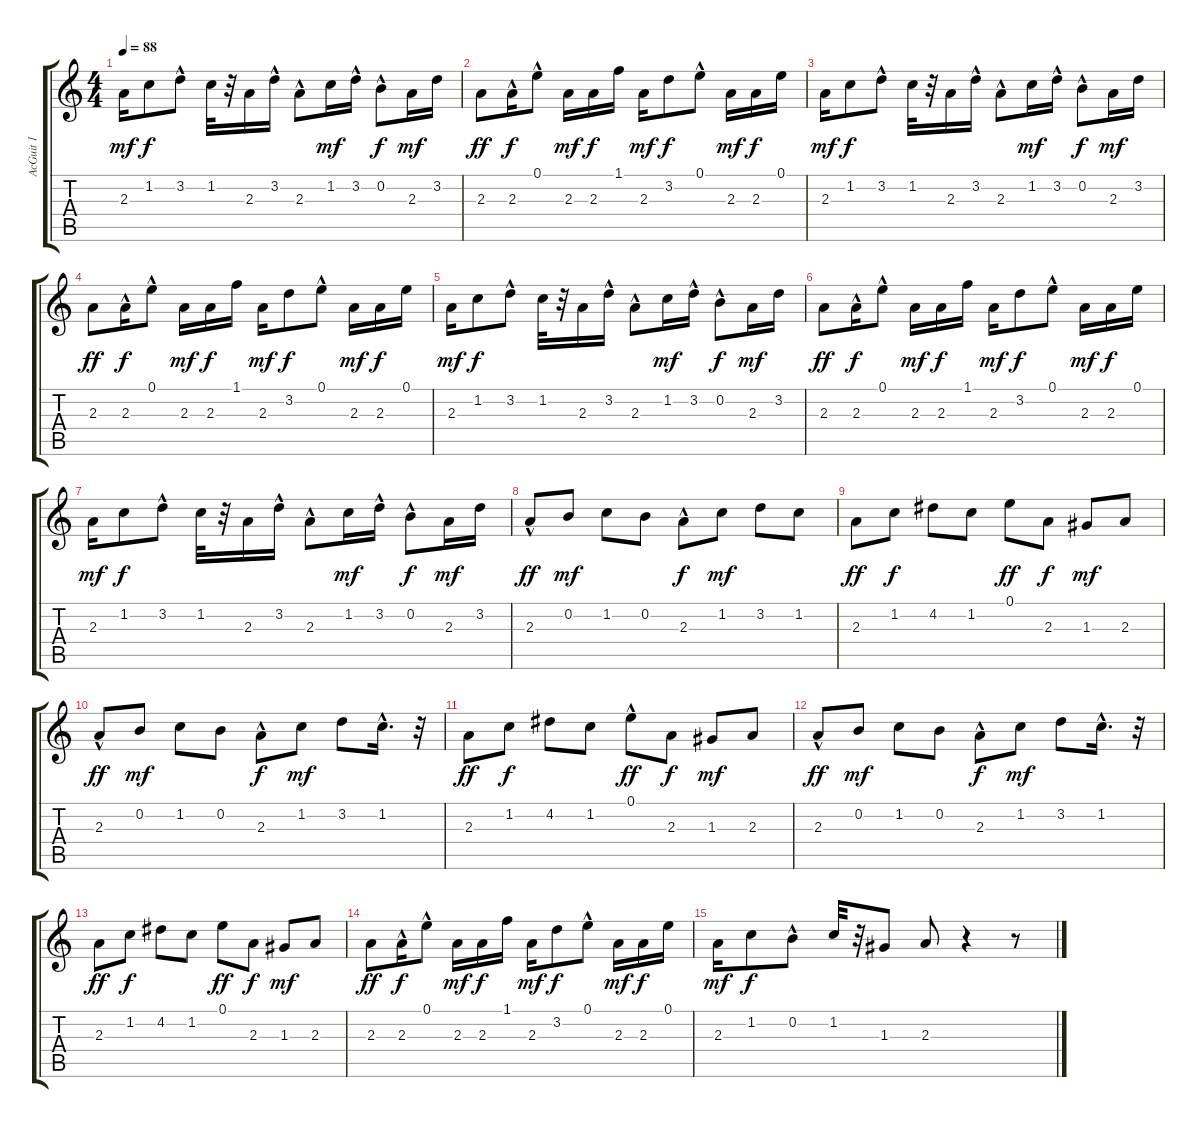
\track ("AcGuit 1" "AcGuit 1") {instrument acousticguitarsteel}
\staff {score tabs}
\tuning (E4 B3 G3 D3 A2 E2) {hide}
\ts (4 4)
\tempo 88
\clef g2
\ks c
2.3.16{dy mf} 1.2.8{dy f} 3.2{hac}.8 1.2.32 r.32 2.3.16 3.2{hac}.16 2.3{hac}.8 1.2.16{dy mf} 3.2{hac}.16 0.2{hac}.8{dy f} 2.3.16{dy mf} 3.2.16 |
2.3.8{dy ff} 2.3{hac}.16{dy f} 0.1{hac}.8 2.3.16{dy mf} 2.3.16{dy f} 1.1.16 2.3.16{dy mf} 3.2.8{dy f} 0.1{hac}.8 2.3.16{dy mf} 2.3.16{dy f} 0.1.16 |
2.3.16{dy mf} 1.2.8{dy f} 3.2{hac}.8 1.2.32 r.32 2.3.16 3.2{hac}.16 2.3{hac}.8 1.2.16{dy mf} 3.2{hac}.16 0.2{hac}.8{dy f} 2.3.16{dy mf} 3.2.16 |
2.3.8{dy ff} 2.3{hac}.16{dy f} 0.1{hac}.8 2.3.16{dy mf} 2.3.16{dy f} 1.1.16 2.3.16{dy mf} 3.2.8{dy f} 0.1{hac}.8 2.3.16{dy mf} 2.3.16{dy f} 0.1.16 |
2.3.16{dy mf} 1.2.8{dy f} 3.2{hac}.8 1.2.32 r.32 2.3.16 3.2{hac}.16 2.3{hac}.8 1.2.16{dy mf} 3.2{hac}.16 0.2{hac}.8{dy f} 2.3.16{dy mf} 3.2.16 |
2.3.8{dy ff} 2.3{hac}.16{dy f} 0.1{hac}.8 2.3.16{dy mf} 2.3.16{dy f} 1.1.16 2.3.16{dy mf} 3.2.8{dy f} 0.1{hac}.8 2.3.16{dy mf} 2.3.16{dy f} 0.1.16 |
2.3.16{dy mf} 1.2.8{dy f} 3.2{hac}.8 1.2.32 r.32 2.3.16 3.2{hac}.16 2.3{hac}.8 1.2.16{dy mf} 3.2{hac}.16 0.2{hac}.8{dy f} 2.3.16{dy mf} 3.2.16 |
2.3{hac}.8{dy ff} 0.2.8{dy mf} 1.2.8 0.2.8 2.3{hac}.8{dy f} 1.2.8{dy mf} 3.2.8 1.2.8 |
2.3.8{dy ff} 1.2.8{dy f} 4.2.8 1.2.8 0.1.8{dy ff} 2.3.8{dy f} 1.3.8{dy mf} 2.3.8 |
2.3{hac}.8{dy ff} 0.2.8{dy mf} 1.2.8 0.2.8 2.3{hac}.8{dy f} 1.2.8{dy mf} 3.2.8 1.2{hac}.16{d} r.32 |
2.3.8{dy ff} 1.2.8{dy f} 4.2.8 1.2.8 0.1{hac}.8{dy ff} 2.3.8{dy f} 1.3.8{dy mf} 2.3.8 |
2.3{hac}.8{dy ff} 0.2.8{dy mf} 1.2.8 0.2.8 2.3{hac}.8{dy f} 1.2.8{dy mf} 3.2.8 1.2{hac}.16{d} r.32 |
2.3.8{dy ff} 1.2.8{dy f} 4.2.8 1.2.8 0.1.8{dy ff} 2.3.8{dy f} 1.3.8{dy mf} 2.3.8 |
2.3.8{dy ff} 2.3{hac}.16{dy f} 0.1{hac}.8 2.3.16{dy mf} 2.3.16{dy f} 1.1.16 2.3.16{dy mf} 3.2.8{dy f} 0.1{hac}.8 2.3.16{dy mf} 2.3.16{dy f} 0.1.16 |
2.3.16{dy mf} 1.2.8{dy f} 0.2{hac}.8 1.2.32 r.32 1.3.8 2.3.8 r.4 r.8
